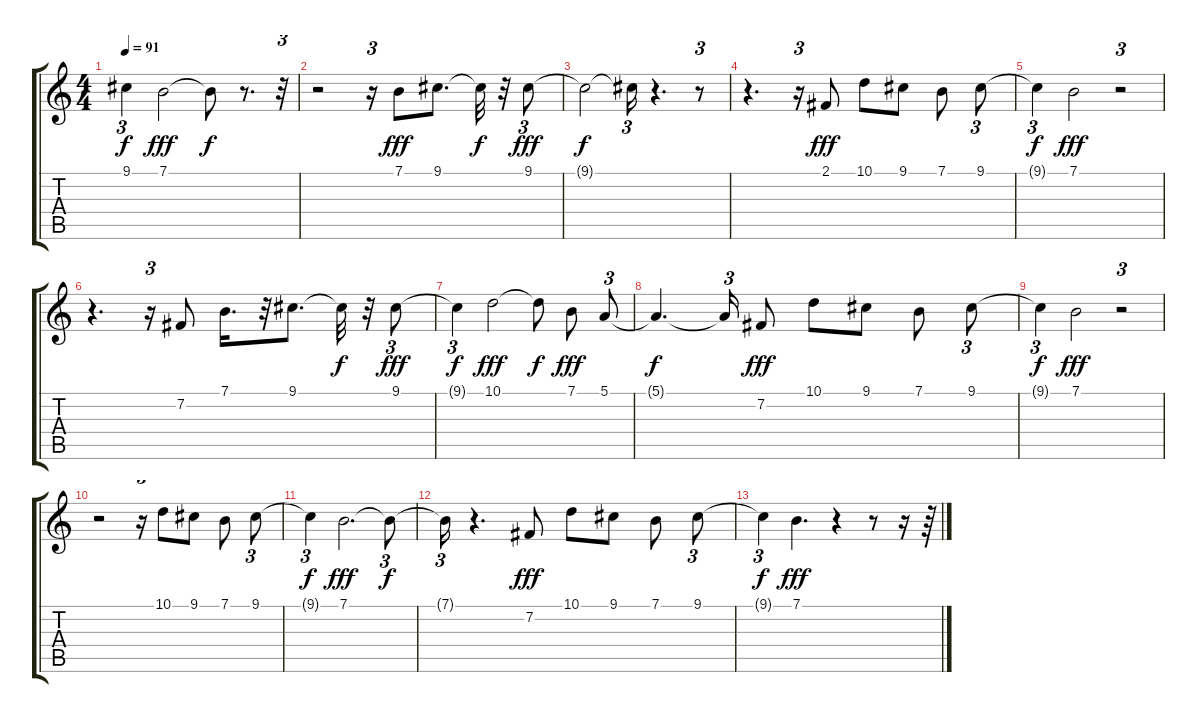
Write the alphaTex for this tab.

\track "" {instrument clarinet}
\staff {score tabs}
\tuning (E4 B3 G3 D3 A2 E2) {hide}
\ts (4 4)
\tempo 91
\clef g2
\ks c
9.1{t}.4{tu (3 2) dy f} 7.1.2{dy fff} 7.1{t}.8{dy f} r.8{d} r.32{tu (3 2)} |
r.2 r.16{tu (3 2)} 7.1.8{dy fff} 9.1.8{d} 9.1{t}.32{dy f} r.32 9.1.8{tu (3 2) dy fff} |
9.1{t}.2{dy f} 9.1{t}.16{tu (3 2)} r.4{d} r.8{tu (3 2)} |
r.4{d} r.16{tu (3 2)} 2.1.8{dy fff} 10.1.8 9.1.8 7.1.8 9.1.8{tu (3 2)} |
9.1{t}.4{tu (3 2) dy f} 7.1.2{dy fff} r.2{tu (3 2)} |
r.4{d} r.16{tu (3 2)} 7.2.8 7.1.16{d} r.32 9.1.8{d} 9.1{t}.32{dy f} r.32 9.1.8{tu (3 2) dy fff} |
9.1{t}.4{tu (3 2) dy f} 10.1.2{dy fff} 10.1{t}.8{dy f} 7.1.8{dy fff} 5.1.8{tu (3 2)} |
5.1{t}.4{d dy f} 5.1{t}.16{tu (3 2)} 7.2.8{dy fff} 10.1.8 9.1.8 7.1.8 9.1.8{tu (3 2)} |
9.1{t}.4{tu (3 2) dy f} 7.1.2{dy fff} r.2{tu (3 2)} |
r.2 r.16{tu (3 2)} 10.1.8 9.1.8 7.1.8 9.1.8{tu (3 2)} |
9.1{t}.4{tu (3 2) dy f} 7.1.2{d dy fff} 7.1{t}.8{tu (3 2) dy f} |
7.1{t}.16{tu (3 2)} r.4{d} 7.2.8{dy fff} 10.1.8 9.1.8 7.1.8 9.1.8{tu (3 2)} |
9.1{t}.4{tu (3 2) dy f} 7.1.4{d dy fff} r.4 r.8 r.16 r.64
